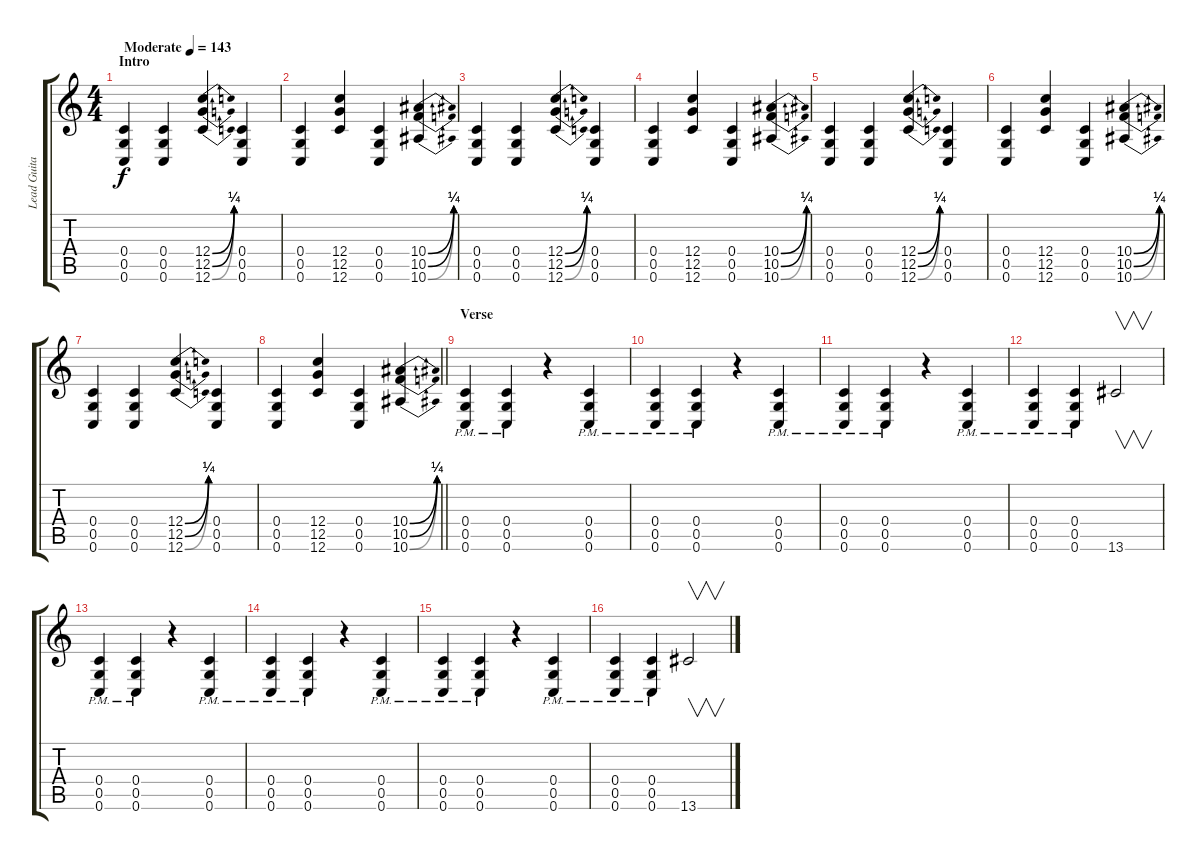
\track ("Lead Guitar (John 5)" "Lead Guita") {instrument distortionguitar}
\staff {score tabs}
\tuning (D4 A3 F3 C3 G2 C2) {hide}
\ts (4 4)
\section ("" "Intro")
\tempo (143 "Moderate")
\clef g2
\ks c
(0.4 0.5 0.6).4{dy f instrument distortionguitar} (0.4 0.5 0.6).4 (12.4{be (bend 0 0 60 1)} 12.5{be (bend 0 0 60 1)} 12.6{be (bend 0 0 60 1)}).4 (0.4 0.5 0.6).4 |
(0.4 0.5 0.6).4 (12.4 12.5 12.6).4 (0.4 0.5 0.6).4 (10.4{be (bend 0 0 60 1)} 10.5{be (bend 0 0 60 1)} 10.6{be (bend 0 0 60 1)}).4 |
(0.4 0.5 0.6).4 (0.4 0.5 0.6).4 (12.4{be (bend 0 0 60 1)} 12.5{be (bend 0 0 60 1)} 12.6{be (bend 0 0 60 1)}).4 (0.4 0.5 0.6).4 |
(0.4 0.5 0.6).4 (12.4 12.5 12.6).4 (0.4 0.5 0.6).4 (10.4{be (bend 0 0 60 1)} 10.5{be (bend 0 0 60 1)} 10.6{be (bend 0 0 60 1)}).4 |
(0.4 0.5 0.6).4 (0.4 0.5 0.6).4 (12.4{be (bend 0 0 60 1)} 12.5{be (bend 0 0 60 1)} 12.6{be (bend 0 0 60 1)}).4 (0.4 0.5 0.6).4 |
(0.4 0.5 0.6).4 (12.4 12.5 12.6).4 (0.4 0.5 0.6).4 (10.4{be (bend 0 0 60 1)} 10.5{be (bend 0 0 60 1)} 10.6{be (bend 0 0 60 1)}).4 |
(0.4 0.5 0.6).4 (0.4 0.5 0.6).4 (12.4{be (bend 0 0 60 1)} 12.5{be (bend 0 0 60 1)} 12.6{be (bend 0 0 60 1)}).4 (0.4 0.5 0.6).4 |
\barLineRight lightlight
(0.4 0.5 0.6).4 (12.4 12.5 12.6).4 (0.4 0.5 0.6).4 (10.4{be (bend 0 0 60 1)} 10.5{be (bend 0 0 60 1)} 10.6{be (bend 0 0 60 1)}).4 |
\section ("" "Verse")
(0.4{pm} 0.5{pm} 0.6{pm}).4 (0.4{pm} 0.5{pm} 0.6{pm}).4 r.4 (0.4{pm} 0.5{pm} 0.6{pm}).4 |
(0.4{pm} 0.5{pm} 0.6{pm}).4 (0.4{pm} 0.5{pm} 0.6{pm}).4 r.4 (0.4{pm} 0.5{pm} 0.6{pm}).4 |
(0.4{pm} 0.5{pm} 0.6{pm}).4 (0.4{pm} 0.5{pm} 0.6{pm}).4 r.4 (0.4{pm} 0.5{pm} 0.6{pm}).4 |
(0.4{pm} 0.5{pm} 0.6{pm}).4 (0.4{pm} 0.5{pm} 0.6{pm}).4 13.6.2{v} |
(0.4{pm} 0.5{pm} 0.6{pm}).4 (0.4{pm} 0.5{pm} 0.6{pm}).4 r.4 (0.4{pm} 0.5{pm} 0.6{pm}).4 |
(0.4{pm} 0.5{pm} 0.6{pm}).4 (0.4{pm} 0.5{pm} 0.6{pm}).4 r.4 (0.4{pm} 0.5{pm} 0.6{pm}).4 |
(0.4{pm} 0.5{pm} 0.6{pm}).4 (0.4{pm} 0.5{pm} 0.6{pm}).4 r.4 (0.4{pm} 0.5{pm} 0.6{pm}).4 |
(0.4{pm} 0.5{pm} 0.6{pm}).4 (0.4{pm} 0.5{pm} 0.6{pm}).4 13.6.2{v}
